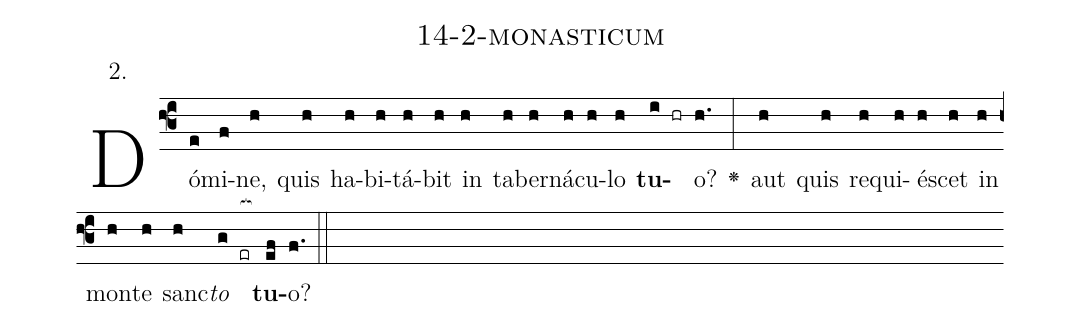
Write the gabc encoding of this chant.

name: 14-2-monasticum;
annotation: 2.;
%%
(f3)Dó(e)mi(f)ne,(h) quis(h) ha(h)bi(h)tá(h)bit(h) in(h) ta(h)ber(h)ná(h)cu(h)lo(h) <b>tu</b>(i hr)o?(h.) <v>\greheightstar</v>(:) aut(h) quis(h) re(h)qui(h)é(h)scet(h) in(h) mon(h)te(h) sanc(h)<i>to</i>(g er[ocb:1{]) <b>tu</b>(ef[ocb:0}])o?(f.) (::)


%E(h) u(h) o(h) u(g) a(ef) e.(f.) (::)
